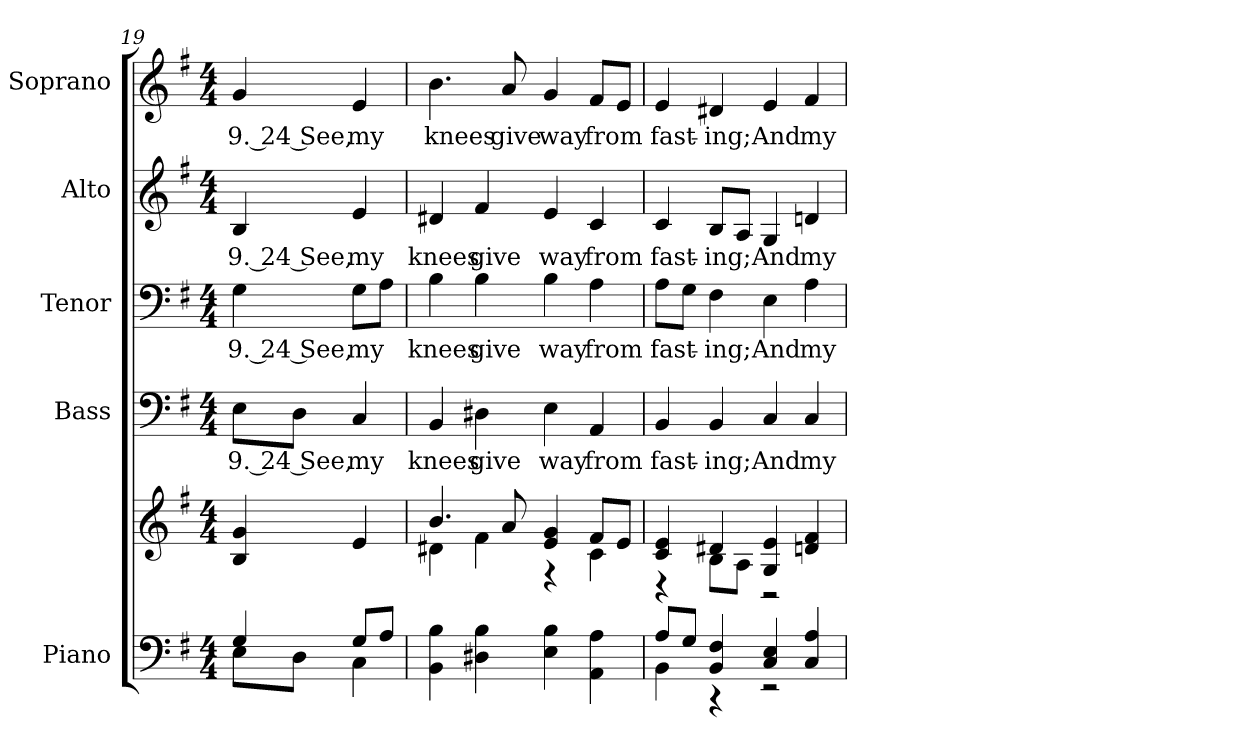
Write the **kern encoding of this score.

**kern	**kern	**kern	**text	**kern	**text	**kern	**text	**kern	**text
*part5	*part5	*part4	*part4	*part3	*part3	*part2	*part2	*part1	*part1
*staff6	*staff5	*staff4	*staff4	*staff3	*staff3	*staff2	*staff2	*staff1	*staff1
*I"Piano	*	*I"Bass	*	*I"Tenor	*	*I"Alto	*	*I"Soprano	*
*I'Pno.	*	*I'B.	*	*I'T.	*	*I'A.	*	*I'S.	*
!!LO:PB:g=z
*clefF4	*clefG2	*clefF4	*	*clefF4	*	*clefG2	*	*clefG2	*
*k[f#]	*k[f#]	*k[f#]	*	*k[f#]	*	*k[f#]	*	*k[f#]	*
*G:	*G:	*G:	*	*G:	*	*G:	*	*G:	*
*M4/4	*M4/4	*M4/4	*	*M4/4	*	*M4/4	*	*M4/4	*
=19	=19	=19	=19	=19	=19	=19	=19	=19	=19
*^	*	*	*	*	*	*	*	*	*
!	!	!	!	!LO:LY:b:color=#000000	!	!	!	!	!	!
!	!	!	!	!	!	!LO:LY:b:color=#000000	!	!	!	!
!	!	!	!	!	!	!	!	!LO:LY:b:color=#000000	!	!
!	!	!	!	!	!	!	!	!	!	!LO:LY:b:color=#000000
4Gi/	8Ei\L	4Bi/ 4gi	8Ei\L	9. 24 See,	4Gi\	9. 24 See,	4Bi/	9. 24 See,	4gi/	9. 24 See,
.	8Di\J	.	8Di\J	.	.	.	.	.	.	.
!	!	!	!	!LO:LY:b:color=#000000	!	!	!	!	!	!
!	!	!	!	!	!	!LO:LY:b:color=#000000	!	!	!	!
!	!	!	!	!	!	!	!	!LO:LY:b:color=#000000	!	!
!	!	!	!	!	!	!	!	!	!	!LO:LY:b:color=#000000
8Gi/L	4Ci\	4ei/	4Ci/	my	8Gi\L	my	4ei/	my	4ei/	my
8Ai/J	.	.	.	.	8Ai\J	.	.	.	.	.
*v	*v	*	*	*	*	*	*	*	*	*
=20	=20	=20	=20	=20	=20	=20	=20	=20	=20
*	*^	*	*	*	*	*	*	*	*
!	!	!	!	!LO:LY:b:color=#000000	!	!	!	!	!	!
!	!	!	!	!	!	!LO:LY:b:color=#000000	!	!	!	!
!	!	!	!	!	!	!	!	!LO:LY:b:color=#000000	!	!
!	!	!	!	!	!	!	!	!	!	!LO:LY:b:color=#000000
4BBi\ 4Bi	4.bi/	4d#Xi\	4BBi/	knees	4Bi\	knees	4d#Xi/	knees	4.bi\	knees
!	!	!	!	!LO:LY:b:color=#000000	!	!	!	!	!	!
!	!	!	!	!	!	!LO:LY:b:color=#000000	!	!	!	!
!	!	!	!	!	!	!	!	!LO:LY:b:color=#000000	!	!
4D#Xi\ 4Bi	.	4f#i\	4D#Xi\	give	4Bi\	give	4f#i/	give	.	.
!	!	!	!	!	!	!	!	!	!	!LO:LY:b:color=#000000
.	8ai/	.	.	.	.	.	.	.	8ai/	give
!	!	!	!	!LO:LY:b:color=#000000	!	!	!	!	!	!
!	!	!	!	!	!	!LO:LY:b:color=#000000	!	!	!	!
!	!	!	!	!	!	!	!	!LO:LY:b:color=#000000	!	!
!	!	!	!	!	!	!	!	!	!	!LO:LY:b:color=#000000
4Ei\ 4Bi	4ei/ 4gi	4r	4Ei\	way	4Bi\	way	4ei/	way	4gi/	way
!	!	!	!	!LO:LY:b:color=#000000	!	!	!	!	!	!
!	!	!	!	!	!	!LO:LY:b:color=#000000	!	!	!	!
!	!	!	!	!	!	!	!	!LO:LY:b:color=#000000	!	!
!	!	!	!	!	!	!	!	!	!	!LO:LY:b:color=#000000
4AAi\ 4Ai	8f#i/L	4ci\	4AAi/	from	4Ai\	from	4ci/	from	8f#i/L	from
.	8ei/J	.	.	.	.	.	.	.	8ei/J	.
=21	=21	=21	=21	=21	=21	=21	=21	=21	=21	=21
*^	*	*	*	*	*	*	*	*	*	*
!	!	!	!	!	!LO:LY:b:color=#000000	!	!	!	!	!	!
!	!	!	!	!	!	!	!LO:LY:b:color=#000000	!	!	!	!
!	!	!	!	!	!	!	!	!	!LO:LY:b:color=#000000	!	!
!	!	!	!	!	!	!	!	!	!	!	!LO:LY:b:color=#000000
8Ai/L	4BBi\	4ci/ 4ei	4r	4BBi/	fast-	8Ai\L	fast-	4ci/	fast-	4ei/	fast-
8Gi/J	.	.	.	.	.	8Gi\J	.	.	.	.	.
!	!	!	!	!	!LO:LY:b:color=#000000	!	!	!	!	!	!
!	!	!	!	!	!	!	!LO:LY:b:color=#000000	!	!	!	!
!	!	!	!	!	!	!	!	!	!LO:LY:b:color=#000000	!	!
!	!	!	!	!	!	!	!	!	!	!	!LO:LY:b:color=#000000
4BBi/ 4F#i	4r	4d#Xi/	8Bi\L	4BBi/	-ing;	4F#i\	-ing;	8Bi/L	-ing;	4d#Xi/	-ing;
.	.	.	8Ai\J	.	.	.	.	8Ai/J	.	.	.
!	!	!	!	!	!LO:LY:b:color=#000000	!	!	!	!	!	!
!	!	!	!	!	!	!	!LO:LY:b:color=#000000	!	!	!	!
!	!	!	!	!	!	!	!	!	!LO:LY:b:color=#000000	!	!
!	!	!	!	!	!	!	!	!	!	!	!LO:LY:b:color=#000000
4Ci/ 4Ei	2r	4Gi/ 4ei	2r	4Ci/	And	4Ei\	And	4Gi/	And	4ei/	And
!	!	!	!	!	!LO:LY:b:color=#000000	!	!	!	!	!	!
!	!	!	!	!	!	!	!LO:LY:b:color=#000000	!	!	!	!
!	!	!	!	!	!	!	!	!	!LO:LY:b:color=#000000	!	!
!	!	!	!	!	!	!	!	!	!	!	!LO:LY:b:color=#000000
4Ci/ 4Ai	.	4dni/ 4f#i	.	4Ci/	my	4Ai\	my	4dni/	my	4f#i/	my
*v	*v	*	*	*	*	*	*	*	*	*	*
*	*v	*v	*	*	*	*	*	*	*	*
=	=	=	=	=	=	=	=	=	=
*-	*-	*-	*-	*-	*-	*-	*-	*-	*-
